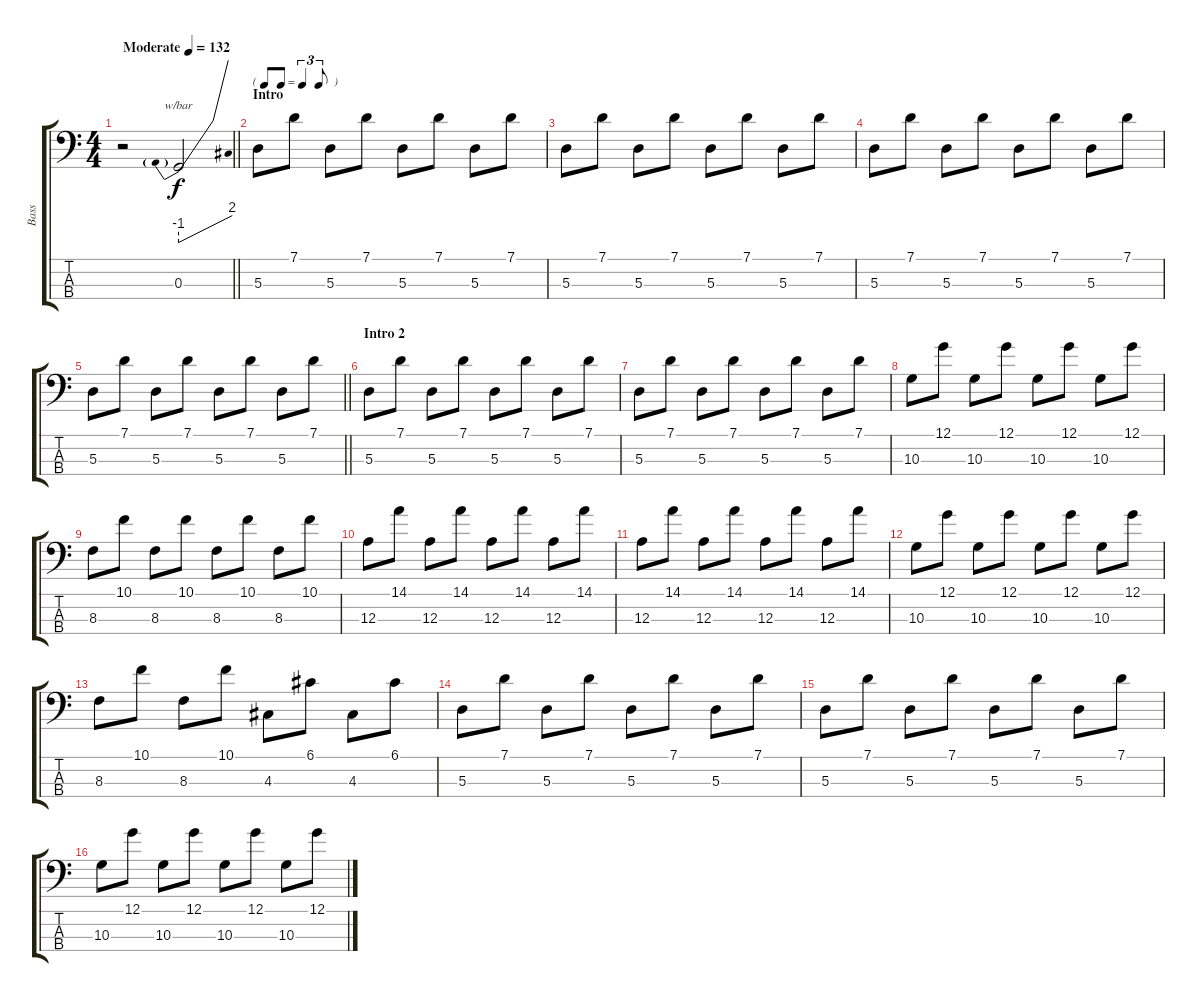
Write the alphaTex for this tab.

\track ("Bass" "Bass") {instrument distortionguitar}
\staff {score tabs}
\tuning (G2 D2 A1 E1) {hide}
\ts (4 4)
\tempo (132 "Moderate")
\clef f4
\barLineRight lightlight
\ks c
r.2{dy f instrument distortionguitar} 0.3.2{tbe (predivedive default 0 -4 60 8)} |
\tf triplet8th
\section ("" "Intro")
5.3.8 7.1.8 5.3.8 7.1.8 5.3.8 7.1.8 5.3.8 7.1.8 |
5.3.8 7.1.8 5.3.8 7.1.8 5.3.8 7.1.8 5.3.8 7.1.8 |
5.3.8 7.1.8 5.3.8 7.1.8 5.3.8 7.1.8 5.3.8 7.1.8 |
\barLineRight lightlight
5.3.8 7.1.8 5.3.8 7.1.8 5.3.8 7.1.8 5.3.8 7.1.8 |
\section ("" "Intro 2")
5.3.8 7.1.8 5.3.8 7.1.8 5.3.8 7.1.8 5.3.8 7.1.8 |
5.3.8 7.1.8 5.3.8 7.1.8 5.3.8 7.1.8 5.3.8 7.1.8 |
10.3.8 12.1.8 10.3.8 12.1.8 10.3.8 12.1.8 10.3.8 12.1.8 |
8.3.8 10.1.8 8.3.8 10.1.8 8.3.8 10.1.8 8.3.8 10.1.8 |
12.3.8 14.1.8 12.3.8 14.1.8 12.3.8 14.1.8 12.3.8 14.1.8 |
12.3.8 14.1.8 12.3.8 14.1.8 12.3.8 14.1.8 12.3.8 14.1.8 |
10.3.8 12.1.8 10.3.8 12.1.8 10.3.8 12.1.8 10.3.8 12.1.8 |
8.3.8 10.1.8 8.3.8 10.1.8 4.3.8 6.1.8 4.3.8 6.1.8 |
5.3.8 7.1.8 5.3.8 7.1.8 5.3.8 7.1.8 5.3.8 7.1.8 |
5.3.8 7.1.8 5.3.8 7.1.8 5.3.8 7.1.8 5.3.8 7.1.8 |
10.3.8 12.1.8 10.3.8 12.1.8 10.3.8 12.1.8 10.3.8 12.1.8
